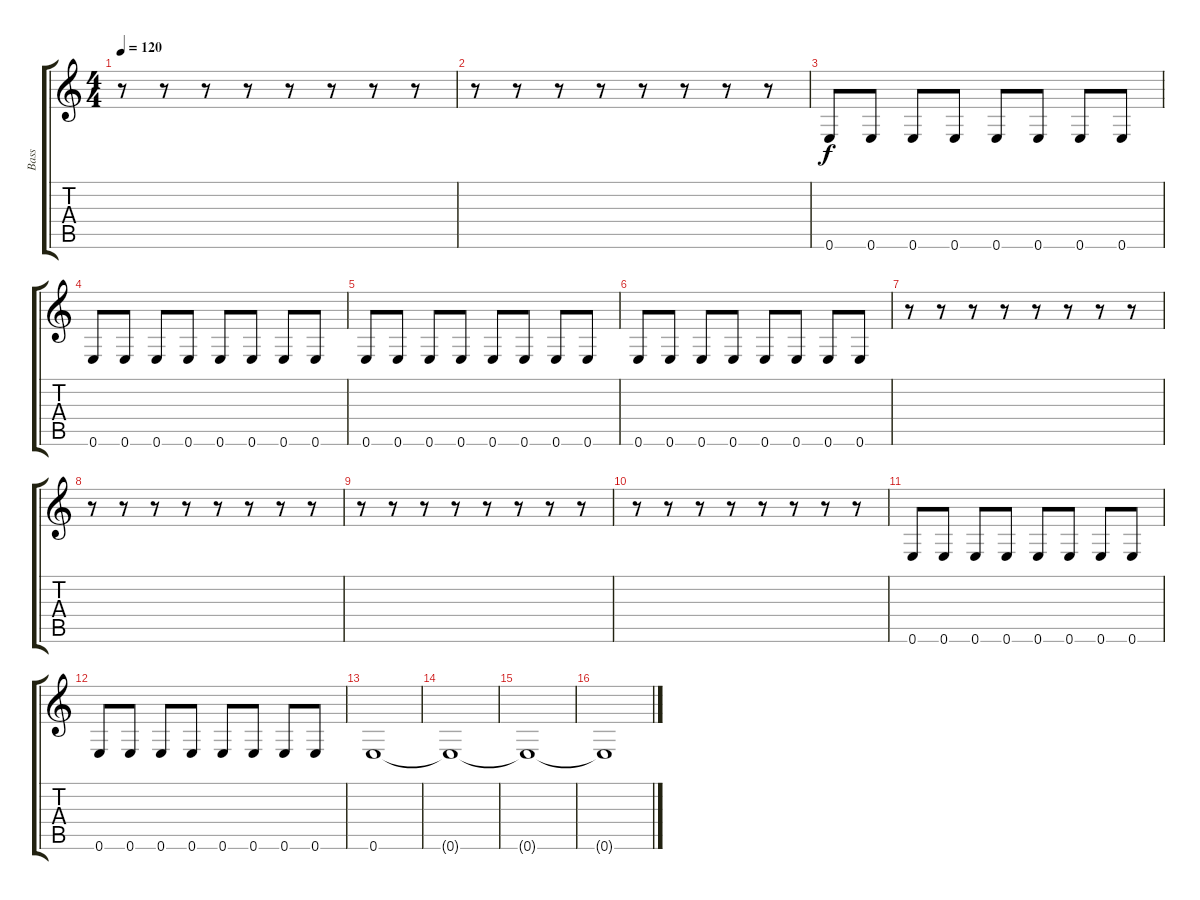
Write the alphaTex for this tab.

\track ("Bass" "Bass") {instrument slapbass2}
\staff {score tabs}
\tuning (E4 B3 G3 D3 A2 E2) {hide}
\ts (4 4)
\tempo 120
\clef g2
\ks c
r.8{dy f} r.8 r.8 r.8 r.8 r.8 r.8 r.8 |
r.8 r.8 r.8 r.8 r.8 r.8 r.8 r.8 |
0.6.8 0.6.8 0.6.8 0.6.8 0.6.8 0.6.8 0.6.8 0.6.8 |
0.6.8 0.6.8 0.6.8 0.6.8 0.6.8 0.6.8 0.6.8 0.6.8 |
0.6.8 0.6.8 0.6.8 0.6.8 0.6.8 0.6.8 0.6.8 0.6.8 |
0.6.8 0.6.8 0.6.8 0.6.8 0.6.8 0.6.8 0.6.8 0.6.8 |
r.8 r.8 r.8 r.8 r.8 r.8 r.8 r.8 |
r.8 r.8 r.8 r.8 r.8 r.8 r.8 r.8 |
r.8 r.8 r.8 r.8 r.8 r.8 r.8 r.8 |
r.8 r.8 r.8 r.8 r.8 r.8 r.8 r.8 |
0.6.8 0.6.8 0.6.8 0.6.8 0.6.8 0.6.8 0.6.8 0.6.8 |
0.6.8 0.6.8 0.6.8 0.6.8 0.6.8 0.6.8 0.6.8 0.6.8 |
0.6.1 |
0.6{t}.1 |
0.6{t}.1 |
0.6{t}.1
